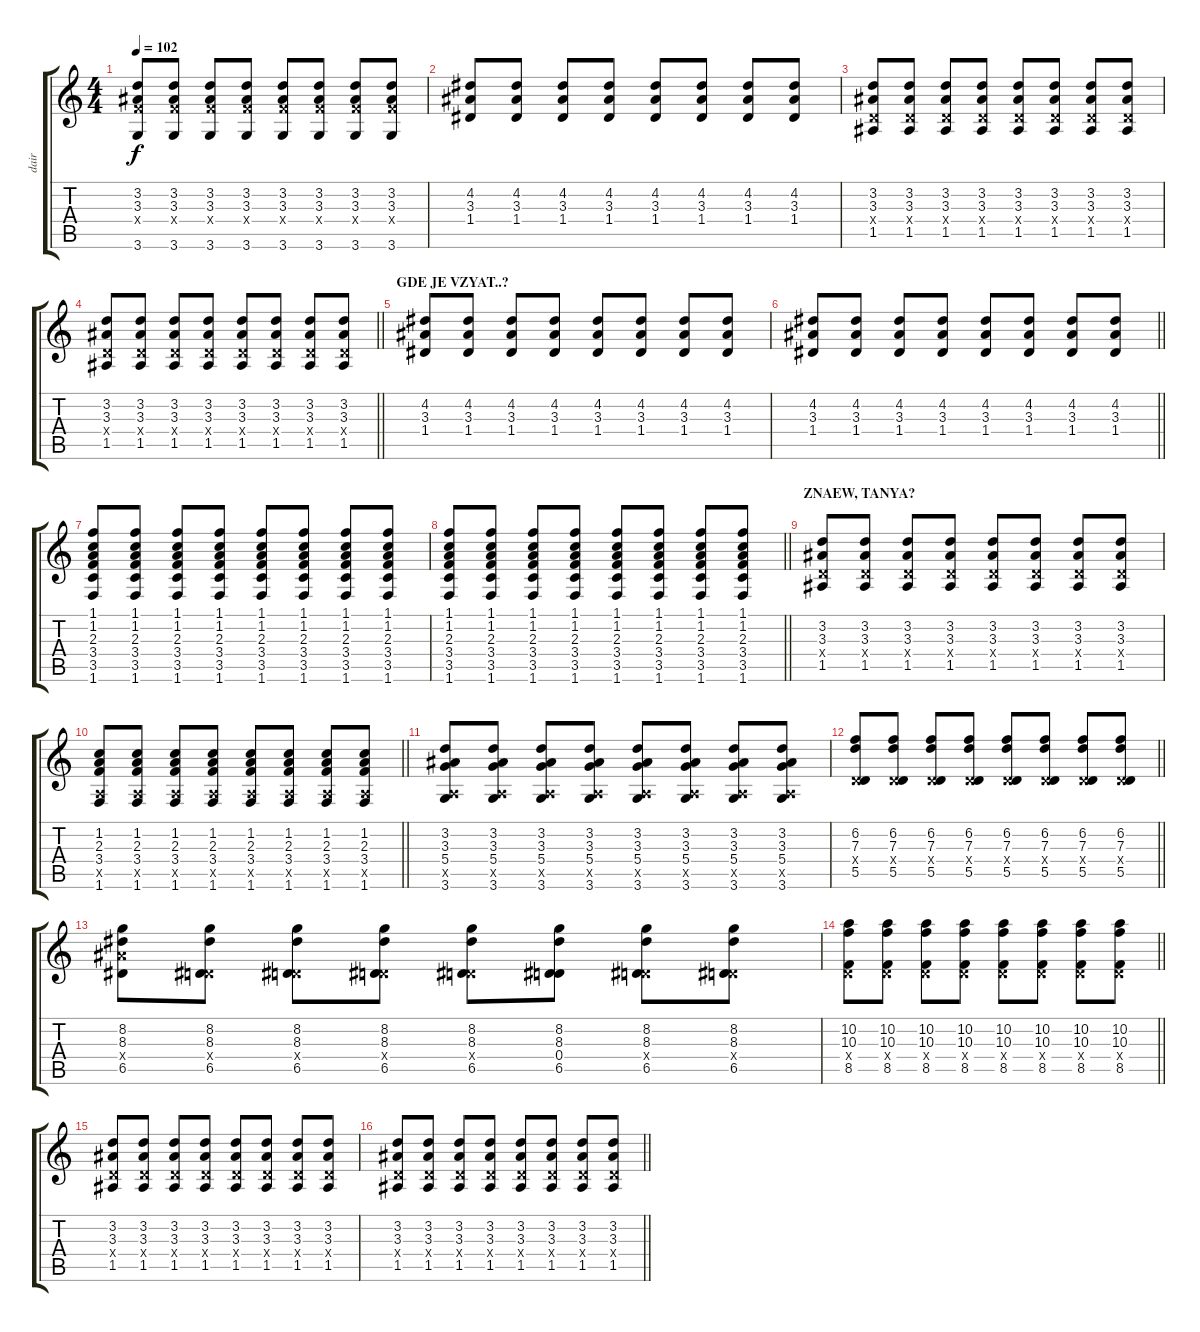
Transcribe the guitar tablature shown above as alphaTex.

\track ("dair" "dair") {instrument electricguitarclean}
\staff {score tabs}
\tuning (E4 B3 G3 D3 A2 E2) {hide}
\ts (4 4)
\tempo 102
\clef g2
\ks c
(3.2 3.3 3.4{x} 3.6).8{dy f} (3.2 3.3 3.4{x} 3.6).8 (3.2 3.3 3.4{x} 3.6).8 (3.2 3.3 3.4{x} 3.6).8 (3.2 3.3 3.4{x} 3.6).8 (3.2 3.3 3.4{x} 3.6).8 (3.2 3.3 3.4{x} 3.6).8 (3.2 3.3 3.4{x} 3.6).8 |
(4.2 3.3 1.4).8 (4.2 3.3 1.4).8 (4.2 3.3 1.4).8 (4.2 3.3 1.4).8 (4.2 3.3 1.4).8 (4.2 3.3 1.4).8 (4.2 3.3 1.4).8 (4.2 3.3 1.4).8 |
(3.2 3.3 0.4{x} 1.5).8 (3.2 3.3 0.4{x} 1.5).8 (3.2 3.3 0.4{x} 1.5).8 (3.2 3.3 0.4{x} 1.5).8 (3.2 3.3 0.4{x} 1.5).8 (3.2 3.3 0.4{x} 1.5).8 (3.2 3.3 0.4{x} 1.5).8 (3.2 3.3 0.4{x} 1.5).8 |
\barLineRight lightlight
(3.2 3.3 0.4{x} 1.5).8 (3.2 3.3 0.4{x} 1.5).8 (3.2 3.3 0.4{x} 1.5).8 (3.2 3.3 0.4{x} 1.5).8 (3.2 3.3 0.4{x} 1.5).8 (3.2 3.3 0.4{x} 1.5).8 (3.2 3.3 0.4{x} 1.5).8 (3.2 3.3 0.4{x} 1.5).8 |
\section ("" "GDE JE VZYAT..?")
(4.2 3.3 1.4).8 (4.2 3.3 1.4).8 (4.2 3.3 1.4).8 (4.2 3.3 1.4).8 (4.2 3.3 1.4).8 (4.2 3.3 1.4).8 (4.2 3.3 1.4).8 (4.2 3.3 1.4).8 |
\barLineRight lightlight
(4.2 3.3 1.4).8 (4.2 3.3 1.4).8 (4.2 3.3 1.4).8 (4.2 3.3 1.4).8 (4.2 3.3 1.4).8 (4.2 3.3 1.4).8 (4.2 3.3 1.4).8 (4.2 3.3 1.4).8 |
(1.1 1.2 2.3 3.4 3.5 1.6).8 (1.1 1.2 2.3 3.4 3.5 1.6).8 (1.1 1.2 2.3 3.4 3.5 1.6).8 (1.1 1.2 2.3 3.4 3.5 1.6).8 (1.1 1.2 2.3 3.4 3.5 1.6).8 (1.1 1.2 2.3 3.4 3.5 1.6).8 (1.1 1.2 2.3 3.4 3.5 1.6).8 (1.1 1.2 2.3 3.4 3.5 1.6).8 |
\barLineRight lightlight
(1.1 1.2 2.3 3.4 3.5 1.6).8 (1.1 1.2 2.3 3.4 3.5 1.6).8 (1.1 1.2 2.3 3.4 3.5 1.6).8 (1.1 1.2 2.3 3.4 3.5 1.6).8 (1.1 1.2 2.3 3.4 3.5 1.6).8 (1.1 1.2 2.3 3.4 3.5 1.6).8 (1.1 1.2 2.3 3.4 3.5 1.6).8 (1.1 1.2 2.3 3.4 3.5 1.6).8 |
\section ("" "ZNAEW, TANYA?")
(3.2 3.3 0.4{x} 1.5).8 (3.2 3.3 0.4{x} 1.5).8 (3.2 3.3 0.4{x} 1.5).8 (3.2 3.3 0.4{x} 1.5).8 (3.2 3.3 0.4{x} 1.5).8 (3.2 3.3 0.4{x} 1.5).8 (3.2 3.3 0.4{x} 1.5).8 (3.2 3.3 0.4{x} 1.5).8 |
\barLineRight lightlight
(1.2 2.3 3.4 0.5{x} 1.6).8 (1.2 2.3 3.4 0.5{x} 1.6).8 (1.2 2.3 3.4 0.5{x} 1.6).8 (1.2 2.3 3.4 0.5{x} 1.6).8 (1.2 2.3 3.4 0.5{x} 1.6).8 (1.2 2.3 3.4 0.5{x} 1.6).8 (1.2 2.3 3.4 0.5{x} 1.6).8 (1.2 2.3 3.4 0.5{x} 1.6).8 |
(3.2 3.3 5.4 0.5{x} 3.6).8 (3.2 3.3 5.4 0.5{x} 3.6).8 (3.2 3.3 5.4 0.5{x} 3.6).8 (3.2 3.3 5.4 0.5{x} 3.6).8 (3.2 3.3 5.4 0.5{x} 3.6).8 (3.2 3.3 5.4 0.5{x} 3.6).8 (3.2 3.3 5.4 0.5{x} 3.6).8 (3.2 3.3 5.4 0.5{x} 3.6).8 |
\barLineRight lightlight
(6.2 7.3 0.4{x} 5.5).8 (6.2 7.3 0.4{x} 5.5).8 (6.2 7.3 0.4{x} 5.5).8 (6.2 7.3 0.4{x} 5.5).8 (6.2 7.3 0.4{x} 5.5).8 (6.2 7.3 0.4{x} 5.5).8 (6.2 7.3 0.4{x} 5.5).8 (6.2 7.3 0.4{x} 5.5).8 |
(8.2 8.3 8.4{x} 6.5).8 (8.2 8.3 0.4{x} 6.5).8 (8.2 8.3 0.4{x} 6.5).8 (8.2 8.3 0.4{x} 6.5).8 (8.2 8.3 0.4{x} 6.5).8 (8.2 8.3 0.4 6.5).8 (8.2 8.3 0.4{x} 6.5).8 (8.2 8.3 0.4{x} 6.5).8 |
\barLineRight lightlight
(10.2 10.3 0.4{x} 8.5).8 (10.2 10.3 0.4{x} 8.5).8 (10.2 10.3 0.4{x} 8.5).8 (10.2 10.3 0.4{x} 8.5).8 (10.2 10.3 0.4{x} 8.5).8 (10.2 10.3 0.4{x} 8.5).8 (10.2 10.3 0.4{x} 8.5).8 (10.2 10.3 0.4{x} 8.5).8 |
(3.2 3.3 0.4{x} 1.5).8 (3.2 3.3 0.4{x} 1.5).8 (3.2 3.3 0.4{x} 1.5).8 (3.2 3.3 0.4{x} 1.5).8 (3.2 3.3 0.4{x} 1.5).8 (3.2 3.3 0.4{x} 1.5).8 (3.2 3.3 0.4{x} 1.5).8 (3.2 3.3 0.4{x} 1.5).8 |
\barLineRight lightlight
(3.2 3.3 0.4{x} 1.5).8 (3.2 3.3 0.4{x} 1.5).8 (3.2 3.3 0.4{x} 1.5).8 (3.2 3.3 0.4{x} 1.5).8 (3.2 3.3 0.4{x} 1.5).8 (3.2 3.3 0.4{x} 1.5).8 (3.2 3.3 0.4{x} 1.5).8 (3.2 3.3 0.4{x} 1.5).8
